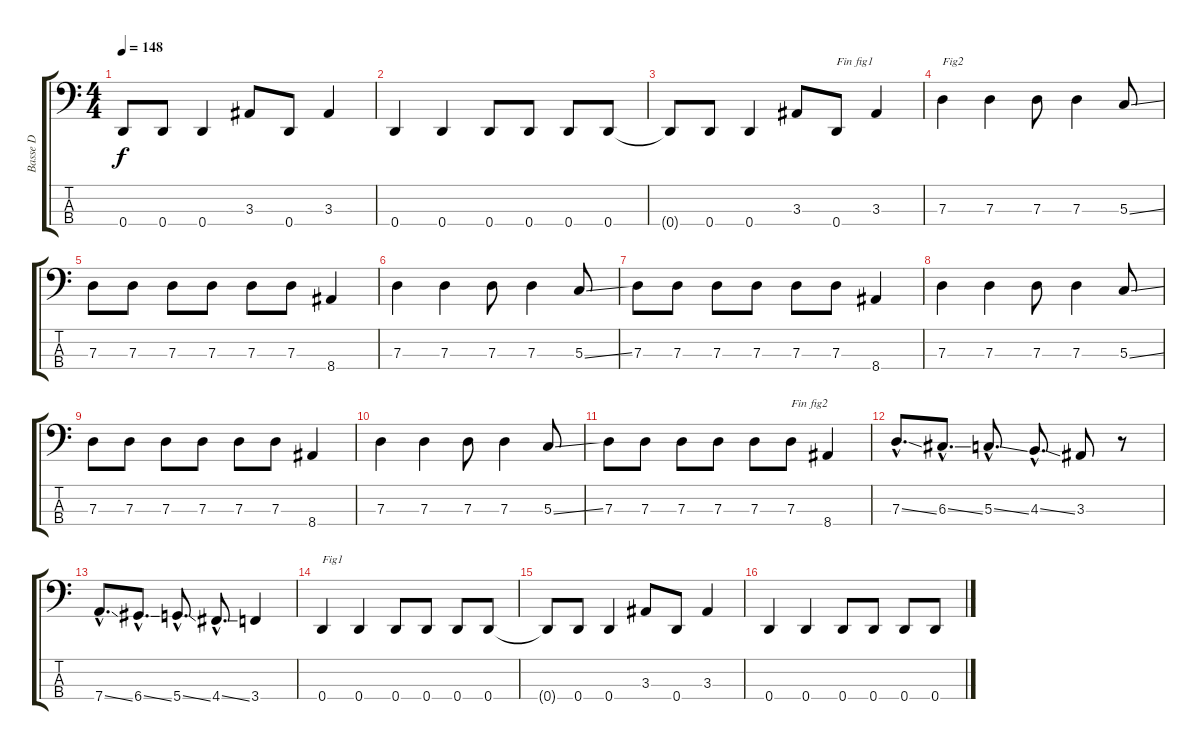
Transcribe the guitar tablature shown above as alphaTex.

\track ("Basse D" "Basse D") {instrument electricbasspick}
\staff {score tabs}
\tuning (F2 C2 G1 D1) {hide}
\ts (4 4)
\tempo 148
\clef f4
\ks c
0.4{t}.8{dy f} 0.4.8 0.4.4 3.3.8 0.4.8 3.3.4 |
0.4.4 0.4.4 0.4.8 0.4.8 0.4.8 0.4.8 |
0.4{t}.8 0.4.8 0.4.4 3.3.8 0.4.8{txt "Fin fig1"} 3.3.4 |
7.3.4{txt "Fig2"} 7.3.4 7.3.8 7.3.4 5.3{ss}.8 |
7.3.8 7.3.8 7.3.8 7.3.8 7.3.8 7.3.8 8.4.4 |
7.3.4 7.3.4 7.3.8 7.3.4 5.3{ss}.8 |
7.3.8 7.3.8 7.3.8 7.3.8 7.3.8 7.3.8 8.4.4 |
7.3.4 7.3.4 7.3.8 7.3.4 5.3{ss}.8 |
7.3.8 7.3.8 7.3.8 7.3.8 7.3.8 7.3.8 8.4.4 |
7.3.4 7.3.4 7.3.8 7.3.4 5.3{ss}.8 |
7.3.8 7.3.8 7.3.8 7.3.8 7.3.8 7.3.8{txt "Fin fig2"} 8.4.4 |
7.3{ss hac}.8{d} 6.3{ss hac}.8{d} 5.3{ss hac}.8{d} 4.3{ss hac}.8{d} 3.3.8 r.8 |
7.4{ss hac}.8{d} 6.4{ss hac}.8{d} 5.4{ss hac}.8{d} 4.4{ss hac}.8{d} 3.4.4 |
0.4.4{txt "Fig1"} 0.4.4 0.4.8 0.4.8 0.4.8 0.4.8 |
0.4{t}.8 0.4.8 0.4.4 3.3.8 0.4.8 3.3.4 |
0.4.4 0.4.4 0.4.8 0.4.8 0.4.8 0.4.8
